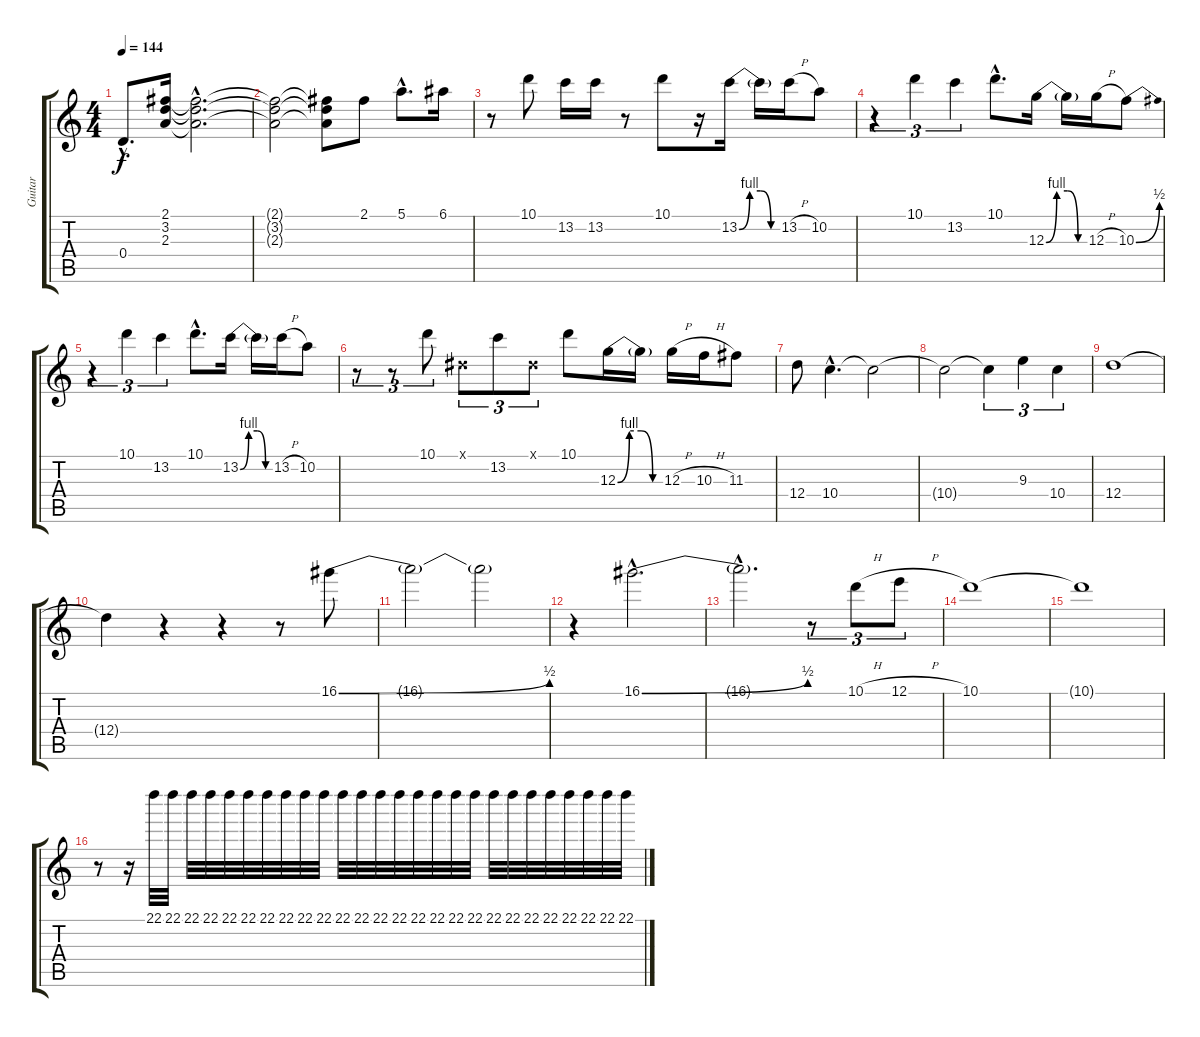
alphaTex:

\track ("Guitar" "Guitar") {instrument overdrivenguitar}
\staff {score tabs}
\tuning (E4 B3 G3 D3 A2 E2) {hide}
\ts (4 4)
\tempo 144
\clef g2
\ks c
0.4{hac}.8{d dy f} (2.1 3.2 2.3).16 (2.1{hac t} 3.2{hac t} 2.3{hac t}).2{d} |
(2.1{t} 3.2{t} 2.3{t}).2 (2.1{t} 3.2{t} 2.3{t}).8 2.1.8 5.1{hac}.8{d} 6.1.16 |
r.8 10.1.8 13.2.16 13.2.16 r.8 10.1.8 r.16 13.2{be (custom 0 0 15 4 30 4 45 0 60 0)}.16 13.2{t}.16 13.2{h}.16 10.2.8 |
r.4{tu (3 2)} 10.1.4{tu (3 2)} 13.2.4{tu (3 2)} 10.1{hac}.8{d} 12.3{be (custom 0 0 15 4 30 4 45 0 60 0)}.16 12.3{t}.16 12.3{h}.16 10.3{be (bend 0 0 60 2)}.8 |
r.4{tu (3 2)} 10.1.4{tu (3 2)} 13.2.4{tu (3 2)} 10.1{hac}.8{d} 13.2{be (custom 0 0 15 4 30 4 45 0 60 0)}.16 13.2{t}.16 13.2{h}.16 10.2.8 |
r.8{tu (3 2)} r.8{tu (3 2)} 10.1.8{tu (3 2)} -1.1{x}.8{tu (3 2)} 13.2.8{tu (3 2)} -1.1{x}.8{tu (3 2)} 10.1.8 12.3{be (custom 0 0 15 4 30 4 45 0 60 0)}.16 12.3{t}.16 12.3{h}.16 10.3{h}.16 11.3.8 |
12.4.8 10.4{hac}.4{d} 10.4{t}.2 |
10.4{t}.2 10.4{t}.4{tu (3 2)} 9.3.4{tu (3 2)} 10.4.4{tu (3 2)} |
12.4.1 |
12.4{t}.4 r.4 r.4 r.8 16.1{be (bend 0 0 60 2)}.8 |
16.1{t}.2 16.1{t}.2 |
r.4 16.1{be (bend 0 0 60 2) hac}.2{d} |
16.1{hac t}.2{d} r.8{tu (3 2)} 10.1{h}.8{tu (3 2)} 12.1{h}.8{tu (3 2)} |
10.1.1 |
10.1{t}.1 |
r.8 r.16 22.1.32 22.1.32 22.1.32 22.1.32 22.1.32 22.1.32 22.1.32 22.1.32 22.1.32 22.1.32 22.1.32 22.1.32 22.1.32 22.1.32 22.1.32 22.1.32 22.1.32 22.1.32 22.1.32 22.1.32 22.1.32 22.1.32 22.1.32 22.1.32 22.1.32 22.1.32
